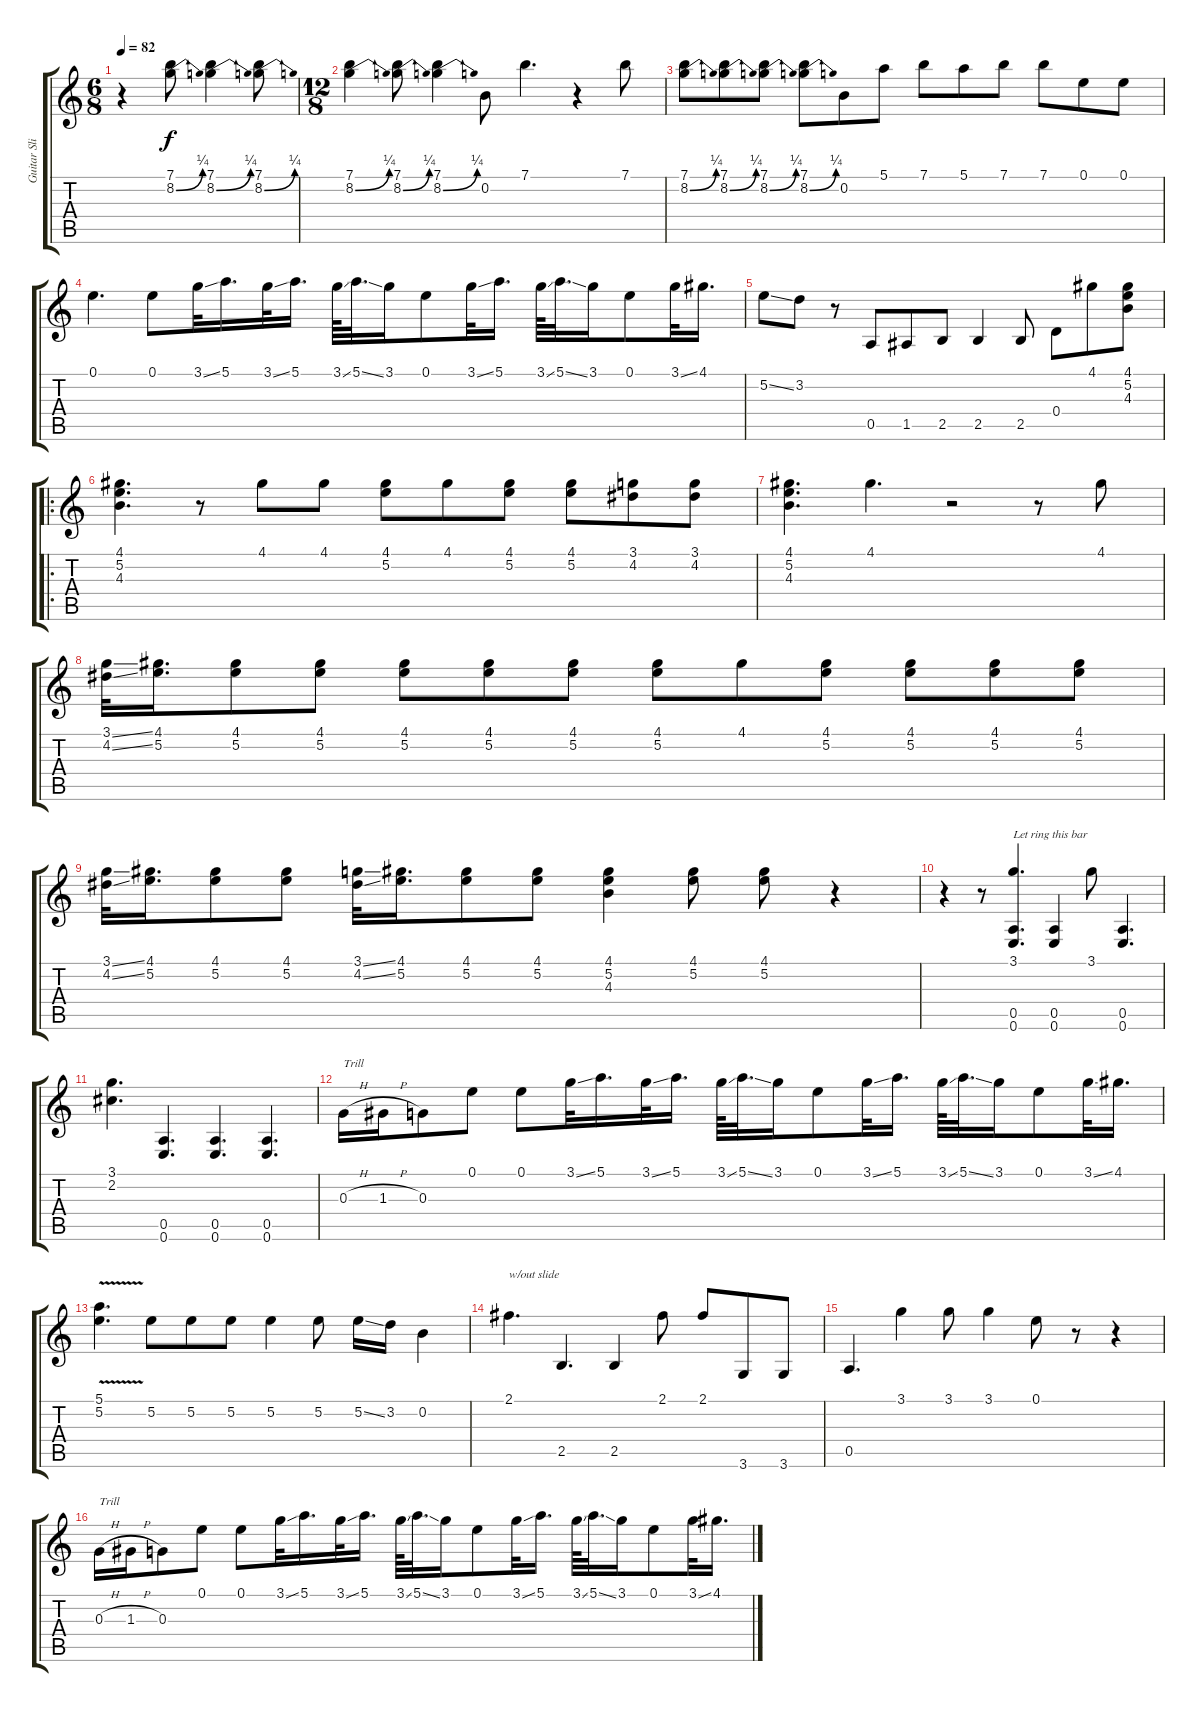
\track ("Guitar Slide" "Guitar Sli") {instrument acousticguitarsteel}
\staff {score tabs}
\tuning (E4 B3 G3 D3 A2 E2) {hide}
\ts (6 8)
\tempo 82
\clef g2
\ks c
r.4{dy f instrument acousticguitarsteel} (7.1 8.2{be (bend 0 0 60 1)}).8 (7.1 8.2{be (bend 0 0 60 1)}).4 (7.1 8.2{be (bend 0 0 60 1)}).8 |
\ts (12 8)
(7.1 8.2{be (bend 0 0 60 1)}).4 (7.1 8.2{be (bend 0 0 60 1)}).8 (7.1 8.2{be (bend 0 0 60 1)}).4 0.2.8 7.1.4{d} r.4 7.1.8 |
(7.1 8.2{be (bend 0 0 60 1)}).8 (7.1 8.2{be (bend 0 0 60 1)}).8 (7.1 8.2{be (bend 0 0 60 1)}).8 (7.1 8.2{be (bend 0 0 60 1)}).8 0.2.8 5.1.8 7.1.8 5.1.8 7.1.8 7.1.8 0.1.8 0.1.8 |
0.1.4{d} 0.1.8 3.1{ss}.32 5.1.16{d} 3.1{ss}.32 5.1.16{d} 3.1{ss}.64 5.1{ss}.32{d} 3.1.16 0.1.8 3.1{ss}.32 5.1.16{d} 3.1{ss}.64 5.1{ss}.32{d} 3.1.16 0.1.8 3.1{ss}.32 4.1.16{d} |
5.2{ss}.8 3.2.8 r.8 0.5.8 1.5.8 2.5.8 2.5.4 2.5.8 0.4.8 4.1.8 (4.1 5.2 4.3).8 |
\ro
(4.1 5.2 4.3).4{d} r.8 4.1.8 4.1.8 (4.1 5.2).8 4.1.8 (4.1 5.2).8 (4.1 5.2).8 (3.1 4.2).8 (3.1 4.2).8 |
(4.1 5.2 4.3).4{d} 4.1.4{d} r.2 r.8 4.1.8 |
(3.1{ss} 4.2{ss}).32 (4.1 5.2).16{d} (4.1 5.2).8 (4.1 5.2).8 (4.1 5.2).8 (4.1 5.2).8 (4.1 5.2).8 (4.1 5.2).8 4.1.8 (4.1 5.2).8 (4.1 5.2).8 (4.1 5.2).8 (4.1 5.2).8 |
(3.1{ss} 4.2{ss}).32 (4.1 5.2).16{d} (4.1 5.2).8 (4.1 5.2).8 (3.1{ss} 4.2{ss}).32 (4.1 5.2).16{d} (4.1 5.2).8 (4.1 5.2).8 (4.1 5.2 4.3).4 (4.1 5.2).8 (4.1 5.2).8 r.4 |
r.4 r.8 (3.1 0.5 0.6).4{d txt "Let ring this bar"} (0.5 0.6).4 3.1.8 (0.5 0.6).4{d} |
(3.1 2.2).4{d} (0.5 0.6).4{d} (0.5 0.6).4{d} (0.5 0.6).4{d} |
0.3{h}.16{txt "Trill"} 1.3{h}.16 0.3.8 0.1.8 0.1.8 3.1{ss}.32 5.1.16{d} 3.1{ss}.32 5.1.16{d} 3.1{ss}.64 5.1{ss}.32{d} 3.1.16 0.1.8 3.1{ss}.32 5.1.16{d} 3.1{ss}.64 5.1{ss}.32{d} 3.1.16 0.1.8 3.1{ss}.32 4.1.16{d} |
(5.1{v} 5.2{v}).4{d} 5.2.8 5.2.8 5.2.8 5.2.4 5.2.8 5.2{ss}.16 3.2.16 0.2.4 |
2.1.4{d txt "w/out slide"} 2.5.4{d} 2.5.4 2.1.8 2.1.8 3.6.8 3.6.8 |
0.5.4{d} 3.1.4 3.1.8 3.1.4 0.1.8 r.8 r.4 |
0.3{h}.16{txt "Trill"} 1.3{h}.16 0.3.8 0.1.8 0.1.8 3.1{ss}.32 5.1.16{d} 3.1{ss}.32 5.1.16{d} 3.1{ss}.64 5.1{ss}.32{d} 3.1.16 0.1.8 3.1{ss}.32 5.1.16{d} 3.1{ss}.64 5.1{ss}.32{d} 3.1.16 0.1.8 3.1{ss}.32 4.1.16{d}
